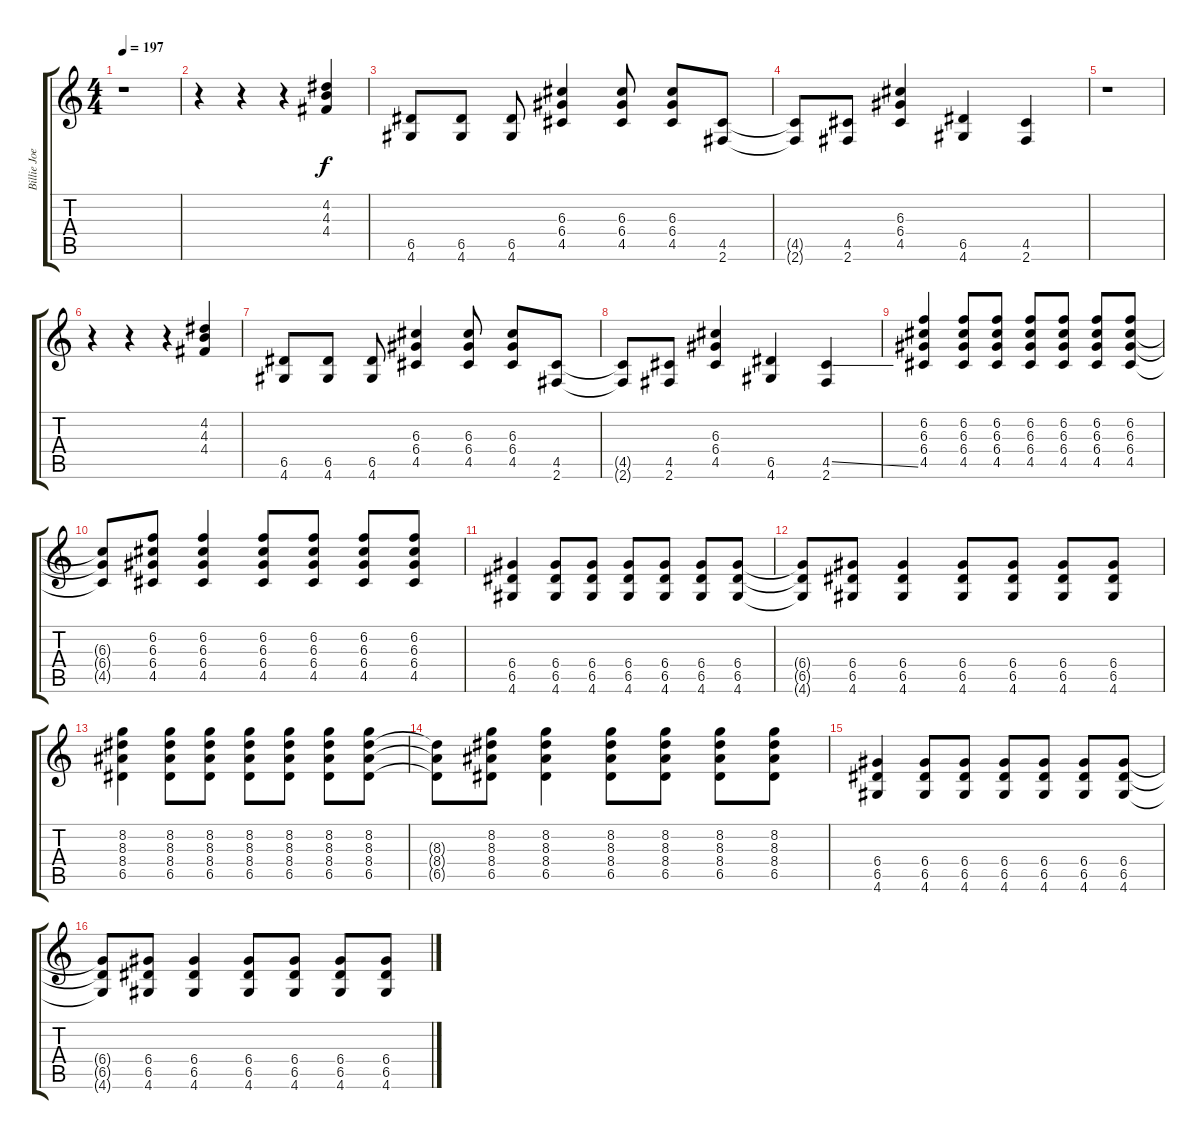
\track ("Billie Joe (Guitar 1)" "Billie Joe") {instrument overdrivenguitar}
\staff {score tabs}
\tuning (E4 B3 G3 D3 A2 E2) {hide}
\ts (4 4)
\tempo 197
\clef g2
\ks c
r.1{dy f} |
r.4 r.4 r.4 (4.2 4.3 4.4).4 |
(6.5 4.6).8 (6.5 4.6).8 (6.5 4.6).8 (6.3 6.4 4.5).4 (6.3 6.4 4.5).8 (6.3 6.4 4.5).8 (4.5 2.6).8 |
(4.5{t} 2.6{t}).8 (4.5 2.6).8 (6.3 6.4 4.5).4 (6.5 4.6).4 (4.5 2.6).4 |
r.1 |
r.4 r.4 r.4 (4.2 4.3 4.4).4 |
(6.5 4.6).8 (6.5 4.6).8 (6.5 4.6).8 (6.3 6.4 4.5).4 (6.3 6.4 4.5).8 (6.3 6.4 4.5).8 (4.5 2.6).8 |
(4.5{t} 2.6{t}).8 (4.5 2.6).8 (6.3 6.4 4.5).4 (6.5 4.6).4 (4.5{ss} 2.6).4 |
(6.2 6.3 6.4 4.5).4 (6.2 6.3 6.4 4.5).8 (6.2 6.3 6.4 4.5).8 (6.2 6.3 6.4 4.5).8 (6.2 6.3 6.4 4.5).8 (6.2 6.3 6.4 4.5).8 (6.2 6.3 6.4 4.5).8 |
(6.3{t} 6.4{t} 4.5{t}).8 (6.2 6.3 6.4 4.5).8 (6.2 6.3 6.4 4.5).4 (6.2 6.3 6.4 4.5).8 (6.2 6.3 6.4 4.5).8 (6.2 6.3 6.4 4.5).8 (6.2 6.3 6.4 4.5).8 |
(6.4 6.5 4.6).4 (6.4 6.5 4.6).8 (6.4 6.5 4.6).8 (6.4 6.5 4.6).8 (6.4 6.5 4.6).8 (6.4 6.5 4.6).8 (6.4 6.5 4.6).8 |
(6.4{t} 6.5{t} 4.6{t}).8 (6.4 6.5 4.6).8 (6.4 6.5 4.6).4 (6.4 6.5 4.6).8 (6.4 6.5 4.6).8 (6.4 6.5 4.6).8 (6.4 6.5 4.6).8 |
(8.2 8.3 8.4 6.5).4 (8.2 8.3 8.4 6.5).8 (8.2 8.3 8.4 6.5).8 (8.2 8.3 8.4 6.5).8 (8.2 8.3 8.4 6.5).8 (8.2 8.3 8.4 6.5).8 (8.2 8.3 8.4 6.5).8 |
(8.3{t} 8.4{t} 6.5{t}).8 (8.2 8.3 8.4 6.5).8 (8.2 8.3 8.4 6.5).4 (8.2 8.3 8.4 6.5).8 (8.2 8.3 8.4 6.5).8 (8.2 8.3 8.4 6.5).8 (8.2 8.3 8.4 6.5).8 |
(6.4 6.5 4.6).4 (6.4 6.5 4.6).8 (6.4 6.5 4.6).8 (6.4 6.5 4.6).8 (6.4 6.5 4.6).8 (6.4 6.5 4.6).8 (6.4 6.5 4.6).8 |
(6.4{t} 6.5{t} 4.6{t}).8 (6.4 6.5 4.6).8 (6.4 6.5 4.6).4 (6.4 6.5 4.6).8 (6.4 6.5 4.6).8 (6.4 6.5 4.6).8 (6.4 6.5 4.6).8
